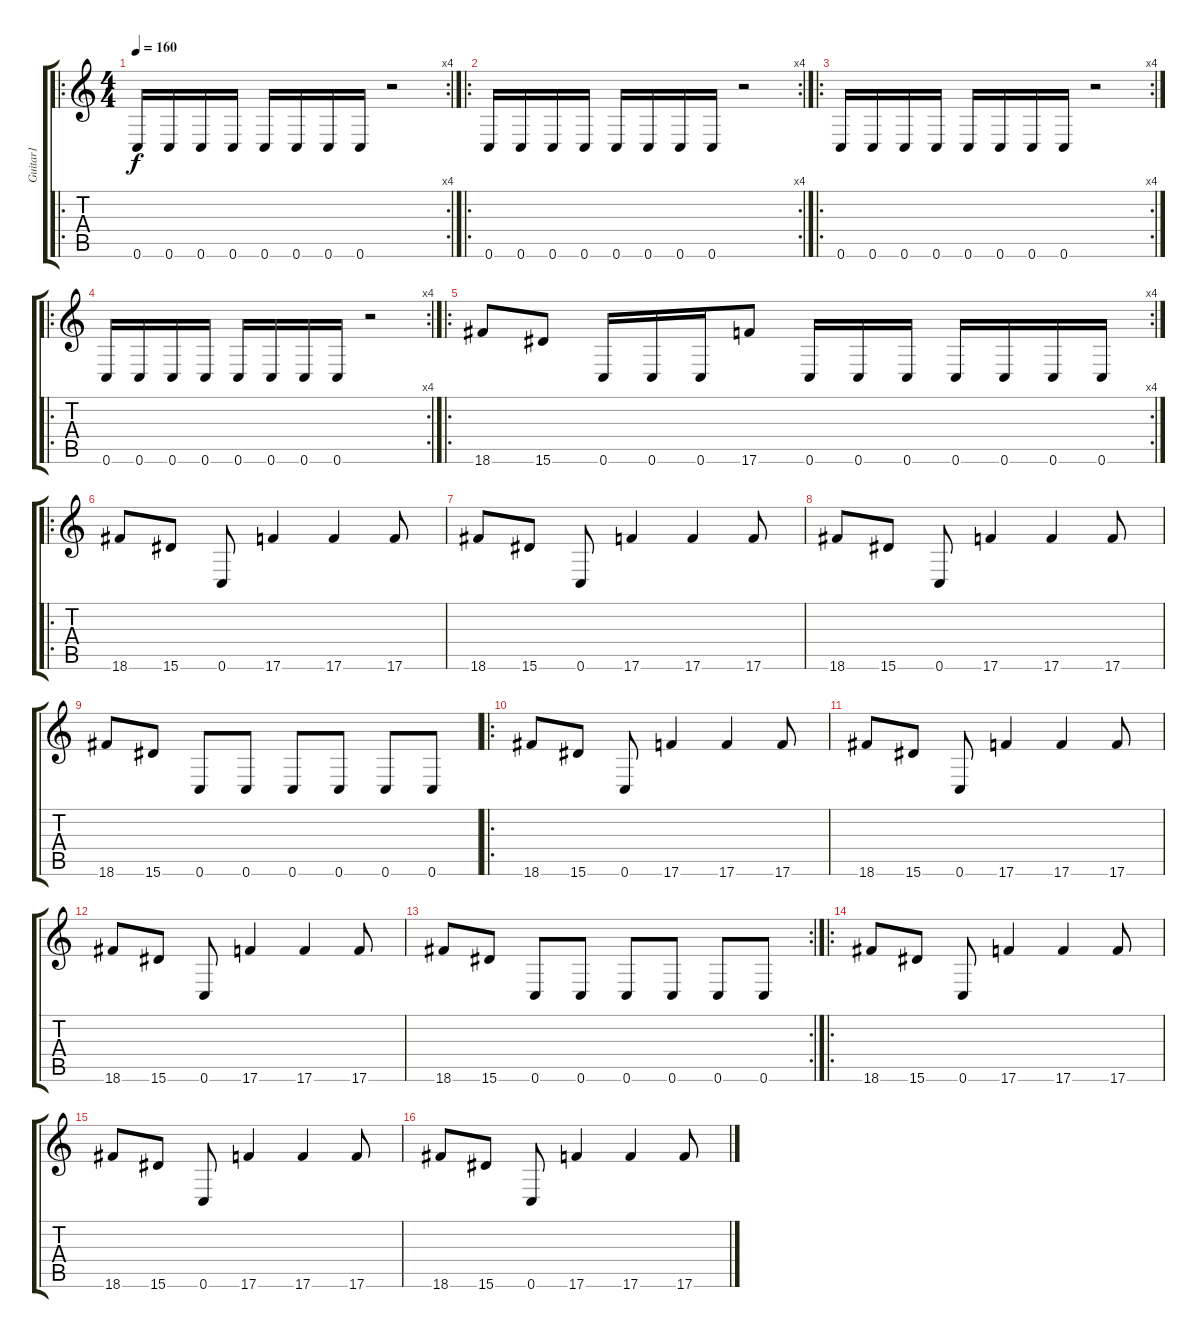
\track ("Guitar1" "Guitar1") {instrument distortionguitar}
\staff {score tabs}
\tuning (D4 A3 F3 C3 G2 C2) {hide}
\ro
\rc 4
\ts (4 4)
\tempo 160
\clef g2
\ks c
0.6.16{dy f instrument distortionguitar} 0.6.16 0.6.16 0.6.16 0.6.16 0.6.16 0.6.16 0.6.16 r.2 |
\ro
\rc 4
0.6.16 0.6.16 0.6.16 0.6.16 0.6.16 0.6.16 0.6.16 0.6.16 r.2 |
\ro
\rc 4
0.6.16 0.6.16 0.6.16 0.6.16 0.6.16 0.6.16 0.6.16 0.6.16 r.2 |
\ro
\rc 4
0.6.16 0.6.16 0.6.16 0.6.16 0.6.16 0.6.16 0.6.16 0.6.16 r.2 |
\ro
\rc 4
18.6.8 15.6.8 0.6.16 0.6.16 0.6.16 17.6.8 0.6.16 0.6.16 0.6.16 0.6.16 0.6.16 0.6.16 0.6.16 |
\ro
18.6.8 15.6.8 0.6.8 17.6.4 17.6.4 17.6.8 |
18.6.8 15.6.8 0.6.8 17.6.4 17.6.4 17.6.8 |
18.6.8 15.6.8 0.6.8 17.6.4 17.6.4 17.6.8 |
18.6.8 15.6.8 0.6.8 0.6.8 0.6.8 0.6.8 0.6.8 0.6.8 |
\ro
18.6.8 15.6.8 0.6.8 17.6.4 17.6.4 17.6.8 |
18.6.8 15.6.8 0.6.8 17.6.4 17.6.4 17.6.8 |
18.6.8 15.6.8 0.6.8 17.6.4 17.6.4 17.6.8 |
\rc 2
18.6.8 15.6.8 0.6.8 0.6.8 0.6.8 0.6.8 0.6.8 0.6.8 |
\ro
18.6.8 15.6.8 0.6.8 17.6.4 17.6.4 17.6.8 |
18.6.8 15.6.8 0.6.8 17.6.4 17.6.4 17.6.8 |
18.6.8 15.6.8 0.6.8 17.6.4 17.6.4 17.6.8
